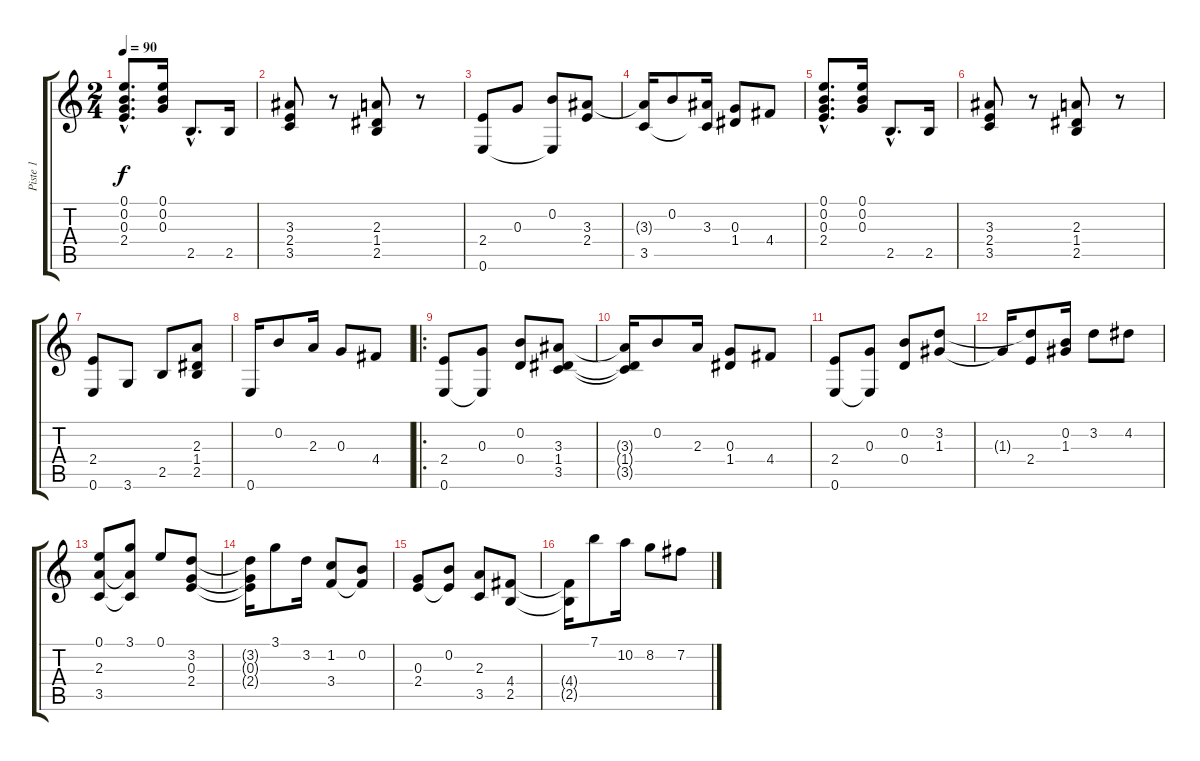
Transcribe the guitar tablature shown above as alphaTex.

\track ("Piste 1" "Piste 1") {instrument acousticguitarsteel}
\staff {score tabs}
\tuning (E4 B3 G3 D3 A2 E2) {hide}
\ts (2 4)
\tempo 90
\clef g2
\ks c
(0.1{hac} 0.2{hac} 0.3{hac} 2.4{hac}).8{d dy f instrument acousticguitarsteel} (0.1 0.2 0.3).16 2.5{hac}.8{d} 2.5.16 |
(3.3 2.4 3.5).8 r.8 (2.3 1.4 2.5).8 r.8 |
(2.4 0.6).8 0.3.8 (0.2 0.6{t}).8 (3.3 2.4).8 |
(3.3{t} 3.5).16 0.2.8 (3.3 3.5{t}).16 (0.3 1.4).8 4.4.8 |
(0.1{hac} 0.2{hac} 0.3{hac} 2.4{hac}).8{d} (0.1 0.2 0.3).16 2.5{hac}.8{d} 2.5.16 |
(3.3 2.4 3.5).8 r.8 (2.3 1.4 2.5).8 r.8 |
(2.4 0.6).8 3.6.8 2.5.8 (2.3 1.4 2.5).8 |
0.6.16 0.2.8 2.3.16 0.3.8 4.4.8 |
\ro
(2.4 0.6).8 (0.3 0.6{t}).8 (0.2 0.4).8 (3.3 1.4 3.5).8 |
(3.3{t} 1.4{t} 3.5{t}).16 0.2.8 2.3.16 (0.3 1.4).8 4.4.8 |
(2.4 0.6).8 (0.3 0.6{t}).8 (0.2 0.4).8 (3.2 1.3).8 |
1.3{t}.16 (3.2{t} 2.4).8 (0.2 1.3).16 3.2.8 4.2.8 |
(0.1 2.3 3.5).8 (3.1 2.3{t} 3.5{t}).8 0.1.8 (3.2 0.3 2.4).8 |
(3.2{t} 0.3{t} 2.4{t}).16 3.1.8 3.2.16 (1.2 3.4).8 (0.2 3.4{t}).8 |
(0.3 2.4).8 (0.2 2.4{t}).8 (2.3 3.5).8 (4.4 2.5).8 |
(4.4{t} 2.5{t}).16 7.1.8 10.2.16 8.2.8 7.2.8
